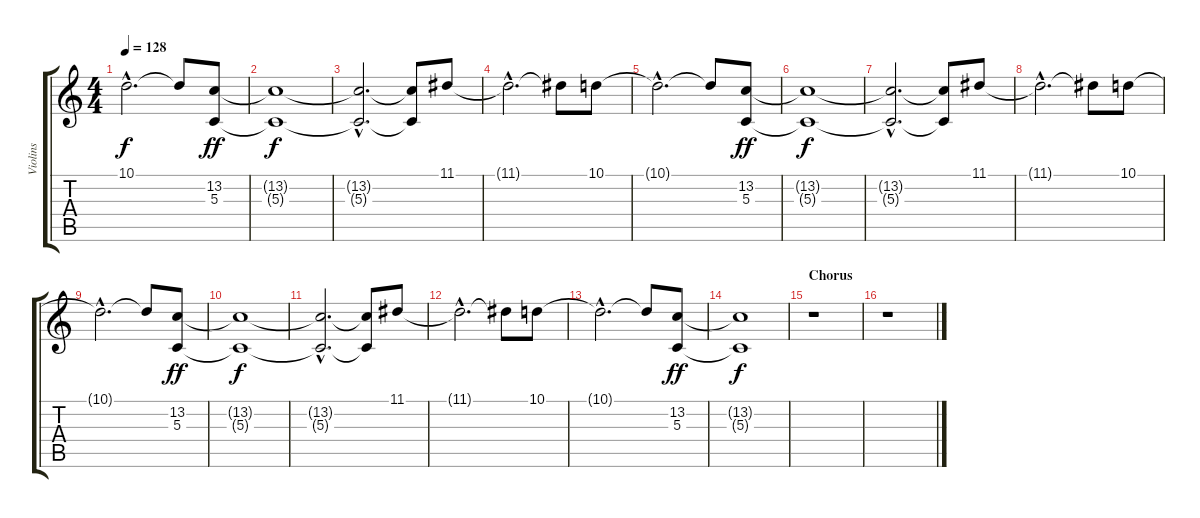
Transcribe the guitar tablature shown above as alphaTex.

\track ("Violins" "Violins") {instrument tremolostrings}
\staff {score tabs}
\tuning (E4 B3 G3 D3 A2 E2) {hide}
\ts (4 4)
\tempo 128
\clef g2
\ks c
10.1{hac t}.2{d dy f} 10.1{t}.8 (13.2 5.3).8{dy ff} |
(13.2{t} 5.3{t}).1{dy f} |
(13.2{hac t} 5.3{hac t}).2{d} (13.2{t} 5.3{t}).8 11.1.8 |
11.1{hac t}.2{d} 11.1{t}.8 10.1.8 |
10.1{hac t}.2{d} 10.1{t}.8 (13.2 5.3).8{dy ff} |
(13.2{t} 5.3{t}).1{dy f} |
(13.2{hac t} 5.3{hac t}).2{d} (13.2{t} 5.3{t}).8 11.1.8 |
11.1{hac t}.2{d} 11.1{t}.8 10.1.8 |
10.1{hac t}.2{d} 10.1{t}.8 (13.2 5.3).8{dy ff} |
(13.2{t} 5.3{t}).1{dy f} |
(13.2{hac t} 5.3{hac t}).2{d} (13.2{t} 5.3{t}).8 11.1.8 |
11.1{hac t}.2{d} 11.1{t}.8 10.1.8 |
10.1{hac t}.2{d} 10.1{t}.8 (13.2 5.3).8{dy ff} |
(13.2{t} 5.3{t}).1{dy f} |
\section ("" "Chorus")
r.1 |
r.1
